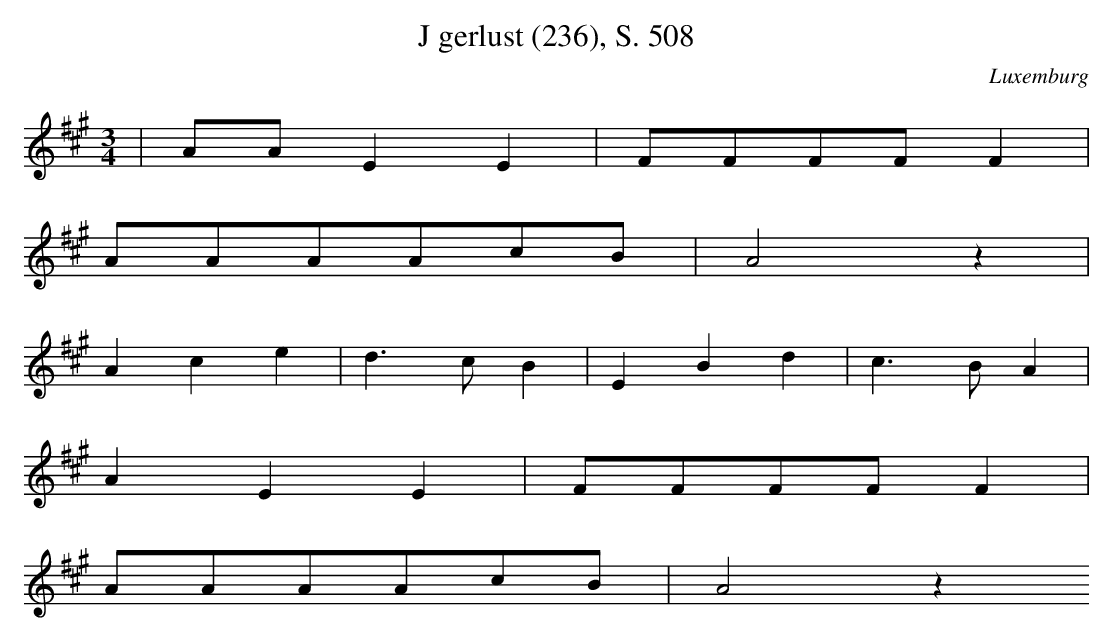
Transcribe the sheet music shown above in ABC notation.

X:1
T: Jgerlust (236), S. 508
O: Luxemburg
M: 3/4
L: 1/8
K: A
 | AAE2E2 | FFFFF2 |
AAAAcB | A4z2 |
A2c2e2 | d3cB2 | E2B2d2 | c3BA2 |
A2E2E2 | FFFFF2 |
AAAAcB | A4z2
